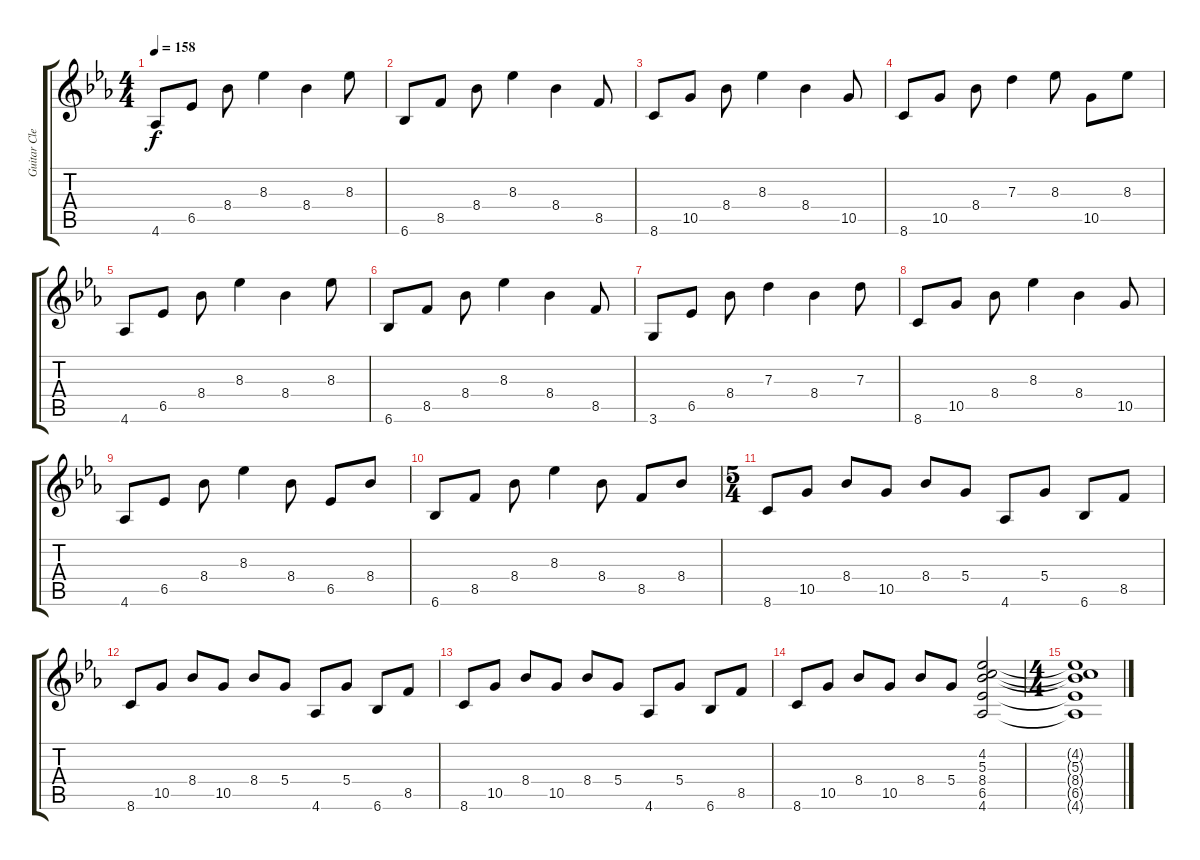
\track ("Guitar Clean" "Guitar Cle") {instrument electricguitarclean}
\staff {score tabs}
\tuning (E4 B3 G3 D3 A2 E2) {hide}
\ts (4 4)
\tempo 158
\clef g2
\ks eb
4.6.8{dy f} 6.5.8 8.4.8 8.3.4 8.4.4 8.3.8 |
6.6.8 8.5.8 8.4.8 8.3.4 8.4.4 8.5.8 |
8.6.8 10.5.8 8.4.8 8.3.4 8.4.4 10.5.8 |
8.6.8 10.5.8 8.4.8 7.3.4 8.3.8 10.5.8 8.3.8 |
4.6.8 6.5.8 8.4.8 8.3.4 8.4.4 8.3.8 |
6.6.8 8.5.8 8.4.8 8.3.4 8.4.4 8.5.8 |
3.6.8 6.5.8 8.4.8 7.3.4 8.4.4 7.3.8 |
8.6.8 10.5.8 8.4.8 8.3.4 8.4.4 10.5.8 |
4.6.8 6.5.8 8.4.8 8.3.4 8.4.8 6.5.8 8.4.8 |
6.6.8 8.5.8 8.4.8 8.3.4 8.4.8 8.5.8 8.4.8 |
\ts (5 4)
8.6.8 10.5.8 8.4.8 10.5.8 8.4.8 5.4.8 4.6.8 5.4.8 6.6.8 8.5.8 |
8.6.8 10.5.8 8.4.8 10.5.8 8.4.8 5.4.8 4.6.8 5.4.8 6.6.8 8.5.8 |
8.6.8 10.5.8 8.4.8 10.5.8 8.4.8 5.4.8 4.6.8 5.4.8 6.6.8 8.5.8 |
8.6.8 10.5.8 8.4.8 10.5.8 8.4.8 5.4.8 (4.2 5.3 8.4 6.5 4.6).2 |
\ts (4 4)
(4.2{t} 5.3{t} 8.4{t} 6.5{t} 4.6{t}).1
